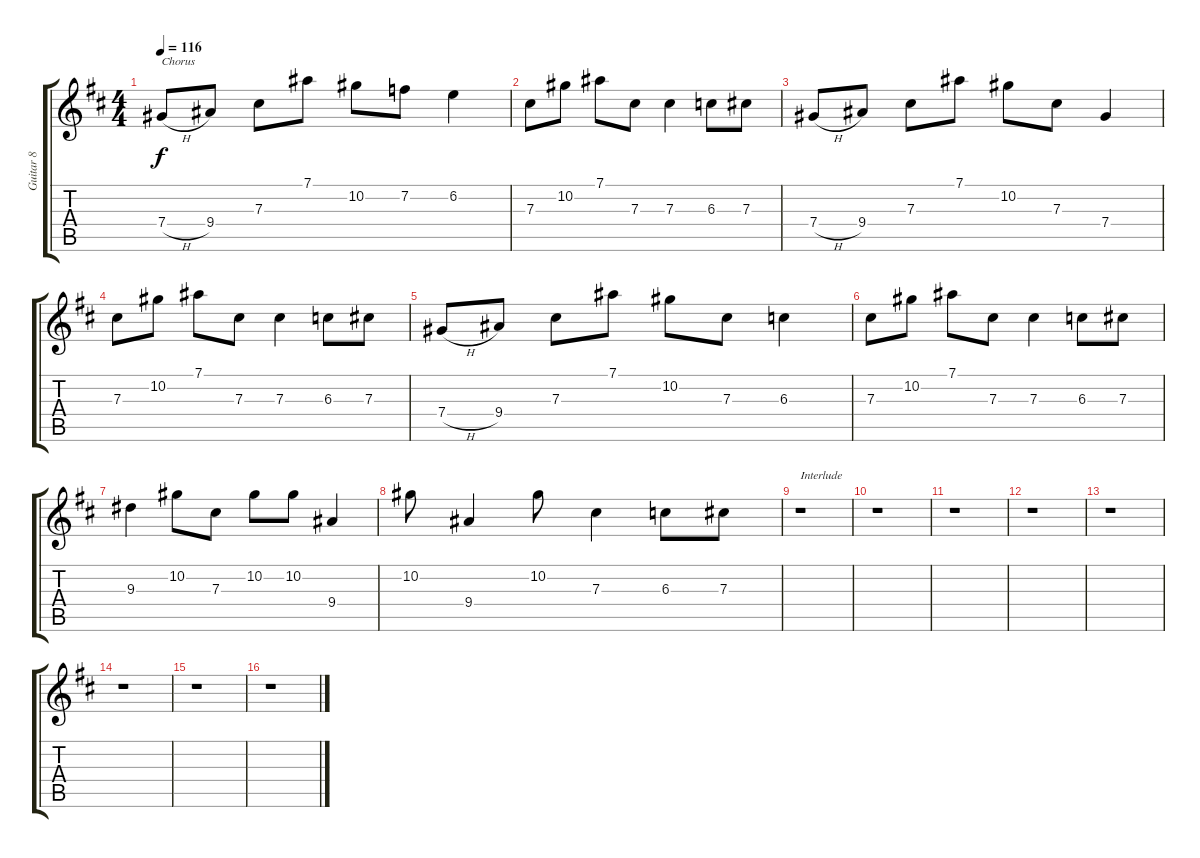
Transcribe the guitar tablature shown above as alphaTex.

\track ("Guitar 8" "Guitar 8") {instrument electricguitarclean}
\staff {score tabs}
\tuning (Eb4 Bb3 Gb3 Db3 Ab2 Db2) {hide}
\ts (4 4)
\tempo 116
\clef g2
\ks d
7.4{h}.8{txt "Chorus" dy f} 9.4.8 7.3.8 7.1.8 10.2.8 7.2.8 6.2.4 |
7.3.8 10.2.8 7.1.8 7.3.8 7.3.4 6.3.8 7.3.8 |
7.4{h}.8 9.4.8 7.3.8 7.1.8 10.2.8 7.3.8 7.4.4 |
7.3.8 10.2.8 7.1.8 7.3.8 7.3.4 6.3.8 7.3.8 |
7.4{h}.8 9.4.8 7.3.8 7.1.8 10.2.8 7.3.8 6.3.4 |
7.3.8 10.2.8 7.1.8 7.3.8 7.3.4 6.3.8 7.3.8 |
9.3.4 10.2.8 7.3.8 10.2.8 10.2.8 9.4.4 |
10.2.8 9.4.4 10.2.8 7.3.4 6.3.8 7.3.8 |
r.1{txt "Interlude"} |
r.1 |
r.1 |
r.1 |
r.1 |
r.1 |
r.1 |
r.1
